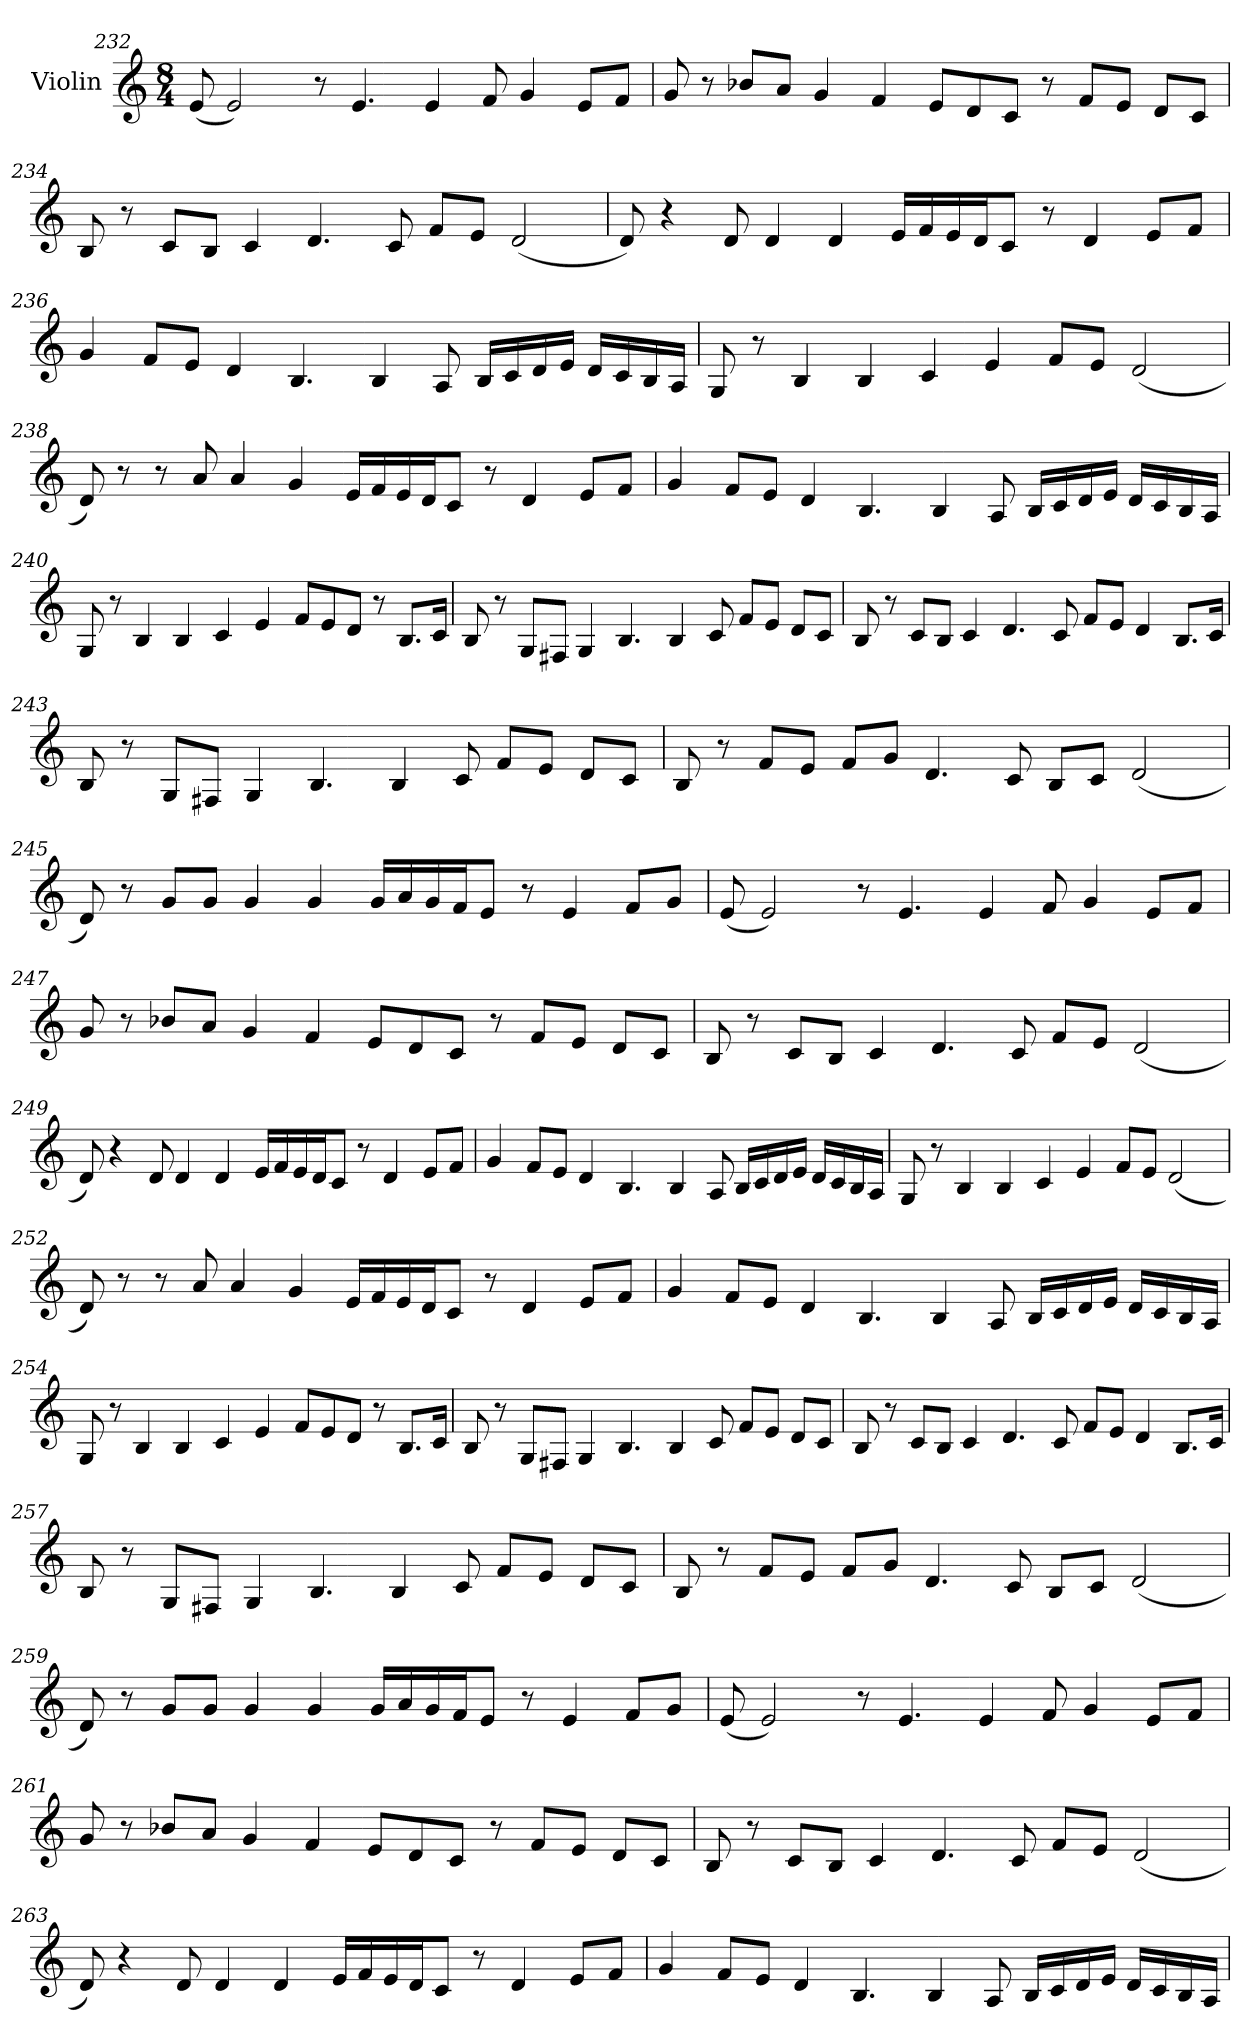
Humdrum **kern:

**kern
*part1
*staff1
*I"Violin
*clefG2
*k[]
*M8/4
=232
(<8e/
2e/)
8r
4.e/
4e/
8f/
4g/
8e/L
8f/J
!!LO:LB:g=z
=233
8g/
8r
8b-X/L
8a/J
4g/
4f/
8e/L
8d/
8c/J
8r
8f/L
8e/J
8d/L
8c/J
=234
8B/
8r
8c/L
8B/J
4c/
4.d/
8c/
8f/L
8e/J
(<2d/
!!LO:LB:g=z
=235
8d/)
4r
8d/
4d/
4d/
16e/LL
16f/
16e/
16d/J
8c/J
8r
4d/
8e/L
8f/J
=236
4g/
8f/L
8e/J
4d/
4.B/
4B/
8A/
16B/LL
16c/
16d/
16e/JJ
16d/LL
16c/
16B/
16A/JJ
!!LO:LB:g=z
=237
8G/
8r
4B/
4B/
4c/
4e/
8f/L
8e/J
(<2d/
=238
8d/)
8r
8r
8a/
4a/
4g/
16e/LL
16f/
16e/
16d/J
8c/J
8r
4d/
8e/L
8f/J
!!LO:LB:g=z
=239
4g/
8f/L
8e/J
4d/
4.B/
4B/
8A/
16B/LL
16c/
16d/
16e/JJ
16d/LL
16c/
16B/
16A/JJ
=240
8G/
8r
4B/
4B/
4c/
4e/
8f/L
8e/
8d/J
8r
8.B/L
16c/Jk
!!LO:LB:g=z
=241
8B/
8r
8G/L
8F#X/J
4G/
4.B/
4B/
8c/
8f/L
8e/J
8d/L
8c/J
=242
8B/
8r
8c/L
8B/J
4c/
4.d/
8c/
8f/L
8e/J
4d/
8.B/L
16c/Jk
!!LO:LB:g=z
=243
8B/
8r
8G/L
8F#X/J
4G/
4.B/
4B/
8c/
8f/L
8e/J
8d/L
8c/J
=244
8B/
8r
8f/L
8e/J
8f/L
8g/J
4.d/
8c/
8B/L
8c/J
(<2d/
!!LO:PB:g=z
=245
8d/)
8r
8g/L
8g/J
4g/
4g/
16g/LL
16a/
16g/
16f/J
8e/J
8r
4e/
8f/L
8g/J
=246
(<8e/
2e/)
8r
4.e/
4e/
8f/
4g/
8e/L
8f/J
!!LO:LB:g=z
=247
8g/
8r
8b-X/L
8a/J
4g/
4f/
8e/L
8d/
8c/J
8r
8f/L
8e/J
8d/L
8c/J
=248
8B/
8r
8c/L
8B/J
4c/
4.d/
8c/
8f/L
8e/J
(<2d/
!!LO:LB:g=z
=249
8d/)
4r
8d/
4d/
4d/
16e/LL
16f/
16e/
16d/J
8c/J
8r
4d/
8e/L
8f/J
=250
4g/
8f/L
8e/J
4d/
4.B/
4B/
8A/
16B/LL
16c/
16d/
16e/JJ
16d/LL
16c/
16B/
16A/JJ
!!LO:LB:g=z
=251
8G/
8r
4B/
4B/
4c/
4e/
8f/L
8e/J
(<2d/
=252
8d/)
8r
8r
8a/
4a/
4g/
16e/LL
16f/
16e/
16d/J
8c/J
8r
4d/
8e/L
8f/J
!!LO:LB:g=z
=253
4g/
8f/L
8e/J
4d/
4.B/
4B/
8A/
16B/LL
16c/
16d/
16e/JJ
16d/LL
16c/
16B/
16A/JJ
=254
8G/
8r
4B/
4B/
4c/
4e/
8f/L
8e/
8d/J
8r
8.B/L
16c/Jk
!!LO:LB:g=z
=255
8B/
8r
8G/L
8F#X/J
4G/
4.B/
4B/
8c/
8f/L
8e/J
8d/L
8c/J
=256
8B/
8r
8c/L
8B/J
4c/
4.d/
8c/
8f/L
8e/J
4d/
8.B/L
16c/Jk
!!LO:LB:g=z
=257
8B/
8r
8G/L
8F#X/J
4G/
4.B/
4B/
8c/
8f/L
8e/J
8d/L
8c/J
=258
8B/
8r
8f/L
8e/J
8f/L
8g/J
4.d/
8c/
8B/L
8c/J
(<2d/
!!LO:LB:g=z
=259
8d/)
8r
8g/L
8g/J
4g/
4g/
16g/LL
16a/
16g/
16f/J
8e/J
8r
4e/
8f/L
8g/J
=260
(<8e/
2e/)
8r
4.e/
4e/
8f/
4g/
8e/L
8f/J
!!LO:PB:g=z
=261
8g/
8r
8b-X/L
8a/J
4g/
4f/
8e/L
8d/
8c/J
8r
8f/L
8e/J
8d/L
8c/J
=262
8B/
8r
8c/L
8B/J
4c/
4.d/
8c/
8f/L
8e/J
(<2d/
!!LO:LB:g=z
=263
8d/)
4r
8d/
4d/
4d/
16e/LL
16f/
16e/
16d/J
8c/J
8r
4d/
8e/L
8f/J
=264
4g/
8f/L
8e/J
4d/
4.B/
4B/
8A/
16B/LL
16c/
16d/
16e/JJ
16d/LL
16c/
16B/
16A/JJ
=
*-
